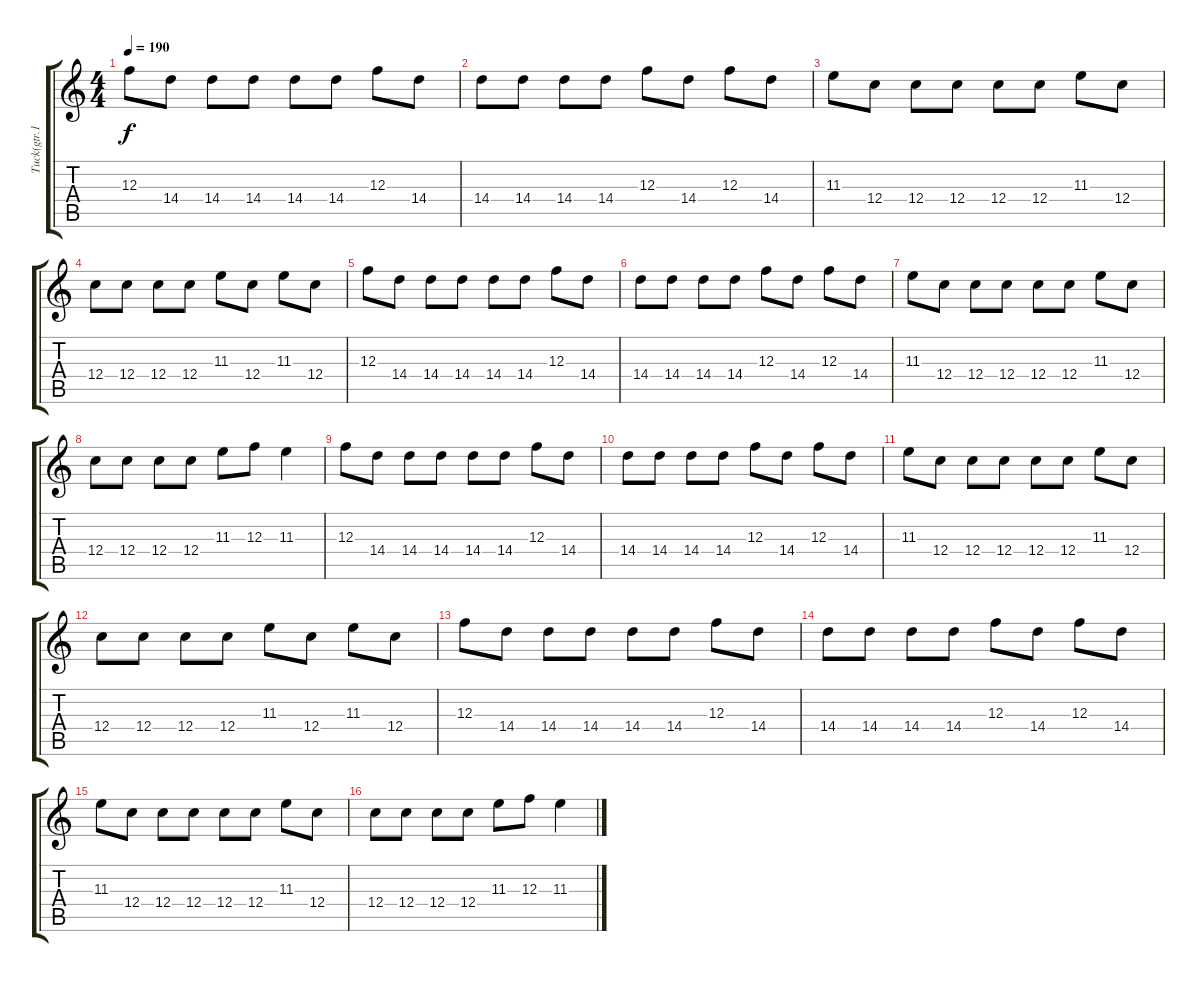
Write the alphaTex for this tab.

\track ("Tuck(gtr.1)" "Tuck(gtr.1") {instrument distortionguitar}
\staff {score tabs}
\tuning (D4 A3 F3 C3 G2 C2) {hide}
\ts (4 4)
\tempo 190
\clef g2
\ks c
12.3.8{dy f volume 9} 14.4.8 14.4.8 14.4.8 14.4.8 14.4.8 12.3.8 14.4.8 |
14.4.8 14.4.8 14.4.8 14.4.8 12.3.8 14.4.8 12.3.8 14.4.8 |
11.3.8 12.4.8 12.4.8 12.4.8 12.4.8 12.4.8 11.3.8 12.4.8 |
12.4.8 12.4.8 12.4.8 12.4.8 11.3.8 12.4.8 11.3.8 12.4.8 |
12.3.8 14.4.8 14.4.8 14.4.8 14.4.8 14.4.8 12.3.8 14.4.8 |
14.4.8 14.4.8 14.4.8 14.4.8 12.3.8 14.4.8 12.3.8 14.4.8 |
11.3.8 12.4.8 12.4.8 12.4.8 12.4.8 12.4.8 11.3.8 12.4.8 |
12.4.8 12.4.8 12.4.8 12.4.8 11.3.8 12.3.8 11.3.4 |
12.3.8 14.4.8 14.4.8 14.4.8 14.4.8 14.4.8 12.3.8 14.4.8 |
14.4.8 14.4.8 14.4.8 14.4.8 12.3.8 14.4.8 12.3.8 14.4.8 |
11.3.8 12.4.8 12.4.8 12.4.8 12.4.8 12.4.8 11.3.8 12.4.8 |
12.4.8{volume 8} 12.4.8 12.4.8 12.4.8 11.3.8 12.4.8 11.3.8 12.4.8 |
12.3.8 14.4.8 14.4.8 14.4.8 14.4.8 14.4.8 12.3.8 14.4.8 |
14.4.8 14.4.8 14.4.8 14.4.8 12.3.8 14.4.8 12.3.8 14.4.8 |
11.3.8 12.4.8 12.4.8 12.4.8 12.4.8 12.4.8 11.3.8 12.4.8 |
12.4.8 12.4.8 12.4.8 12.4.8 11.3.8 12.3.8 11.3.4
